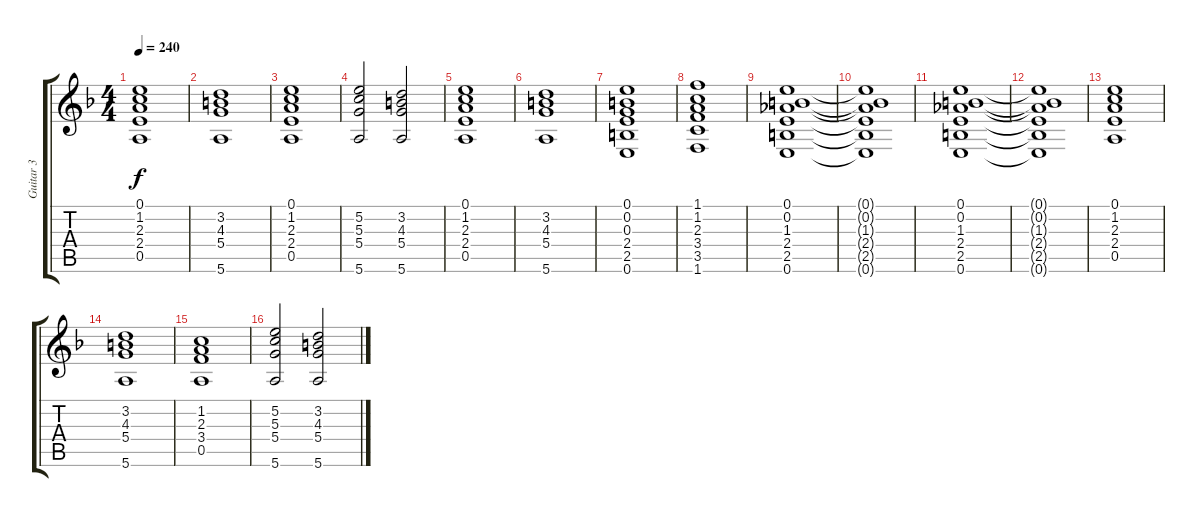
\track ("Guitar 3" "Guitar 3") {instrument overdrivenguitar}
\staff {score tabs}
\tuning (E4 B3 G3 D3 A2 E2) {hide}
\ts (4 4)
\tempo 240
\clef g2
\ks f
(0.1 1.2 2.3 2.4 0.5).1{dy f} |
(3.2 4.3 5.4 5.6).1 |
(0.1 1.2 2.3 2.4 0.5).1 |
(5.2 5.3 5.4 5.6).2 (3.2 4.3 5.4 5.6).2 |
(0.1 1.2 2.3 2.4 0.5).1 |
(3.2 4.3 5.4 5.6).1 |
(0.1 0.2 0.3 2.4 2.5 0.6).1 |
(1.1 1.2 2.3 3.4 3.5 1.6).1 |
(0.1 0.2 1.3 2.4 2.5 0.6).1 |
(0.1{t} 0.2{t} 1.3{t} 2.4{t} 2.5{t} 0.6{t}).1 |
(0.1 0.2 1.3 2.4 2.5 0.6).1 |
(0.1{t} 0.2{t} 1.3{t} 2.4{t} 2.5{t} 0.6{t}).1 |
(0.1 1.2 2.3 2.4 0.5).1 |
(3.2 4.3 5.4 5.6).1 |
(1.2 2.3 3.4 0.5).1 |
(5.2 5.3 5.4 5.6).2 (3.2 4.3 5.4 5.6).2
